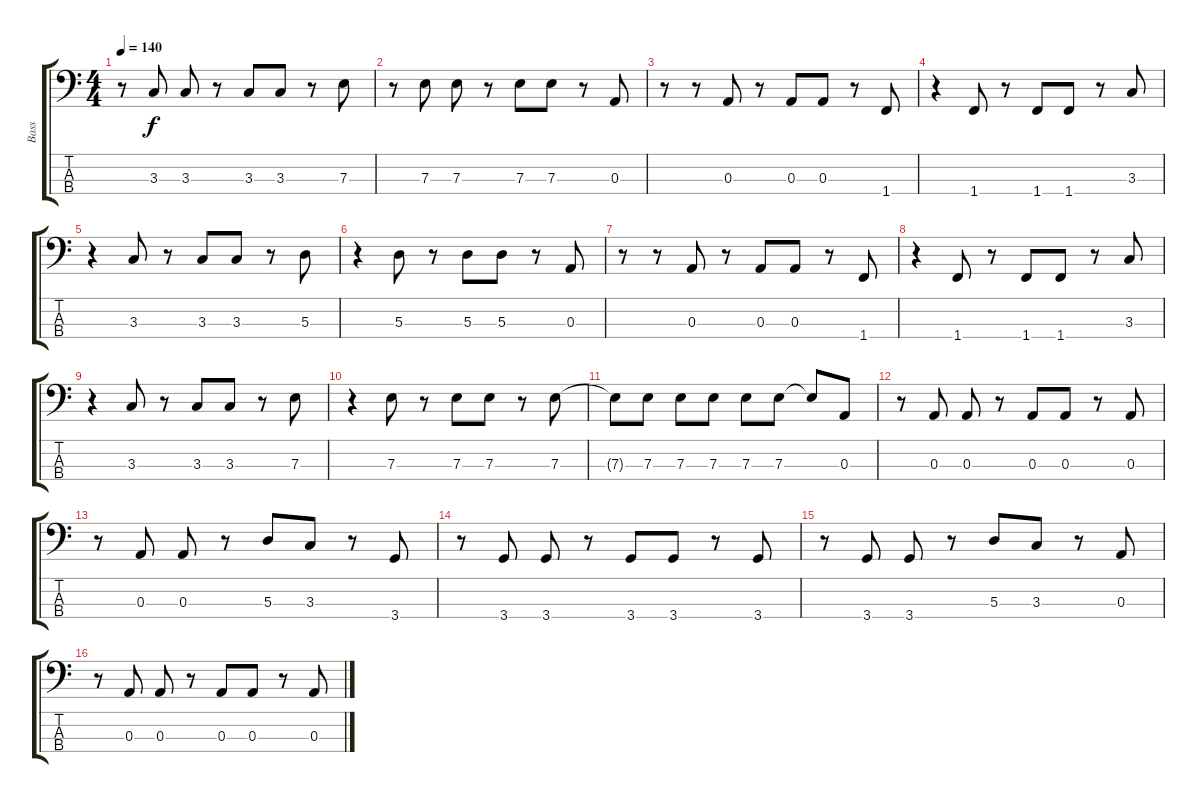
\track ("Bass" "Bass") {instrument electricbasspick}
\staff {score tabs}
\tuning (G2 D2 A1 E1) {hide}
\ts (4 4)
\tempo 140
\clef f4
\ks c
r.8{dy f} 3.3.8 3.3.8 r.8 3.3.8 3.3.8 r.8 7.3.8 |
r.8 7.3.8 7.3.8 r.8 7.3.8 7.3.8 r.8 0.3.8 |
r.8 r.8 0.3.8 r.8 0.3.8 0.3.8 r.8 1.4.8 |
r.4 1.4.8 r.8 1.4.8 1.4.8 r.8 3.3.8 |
r.4 3.3.8 r.8 3.3.8 3.3.8 r.8 5.3.8 |
r.4 5.3.8 r.8 5.3.8 5.3.8 r.8 0.3.8 |
r.8 r.8 0.3.8 r.8 0.3.8 0.3.8 r.8 1.4.8 |
r.4 1.4.8 r.8 1.4.8 1.4.8 r.8 3.3.8 |
r.4 3.3.8 r.8 3.3.8 3.3.8 r.8 7.3.8 |
r.4 7.3.8 r.8 7.3.8 7.3.8 r.8 7.3.8 |
7.3{t}.8 7.3.8 7.3.8 7.3.8 7.3.8 7.3.8 7.3{t}.8 0.3.8 |
r.8 0.3.8 0.3.8 r.8 0.3.8 0.3.8 r.8 0.3.8 |
r.8 0.3.8 0.3.8 r.8 5.3.8 3.3.8 r.8 3.4.8 |
r.8 3.4.8 3.4.8 r.8 3.4.8 3.4.8 r.8 3.4.8 |
r.8 3.4.8 3.4.8 r.8 5.3.8 3.3.8 r.8 0.3.8 |
r.8 0.3.8 0.3.8 r.8 0.3.8 0.3.8 r.8 0.3.8
